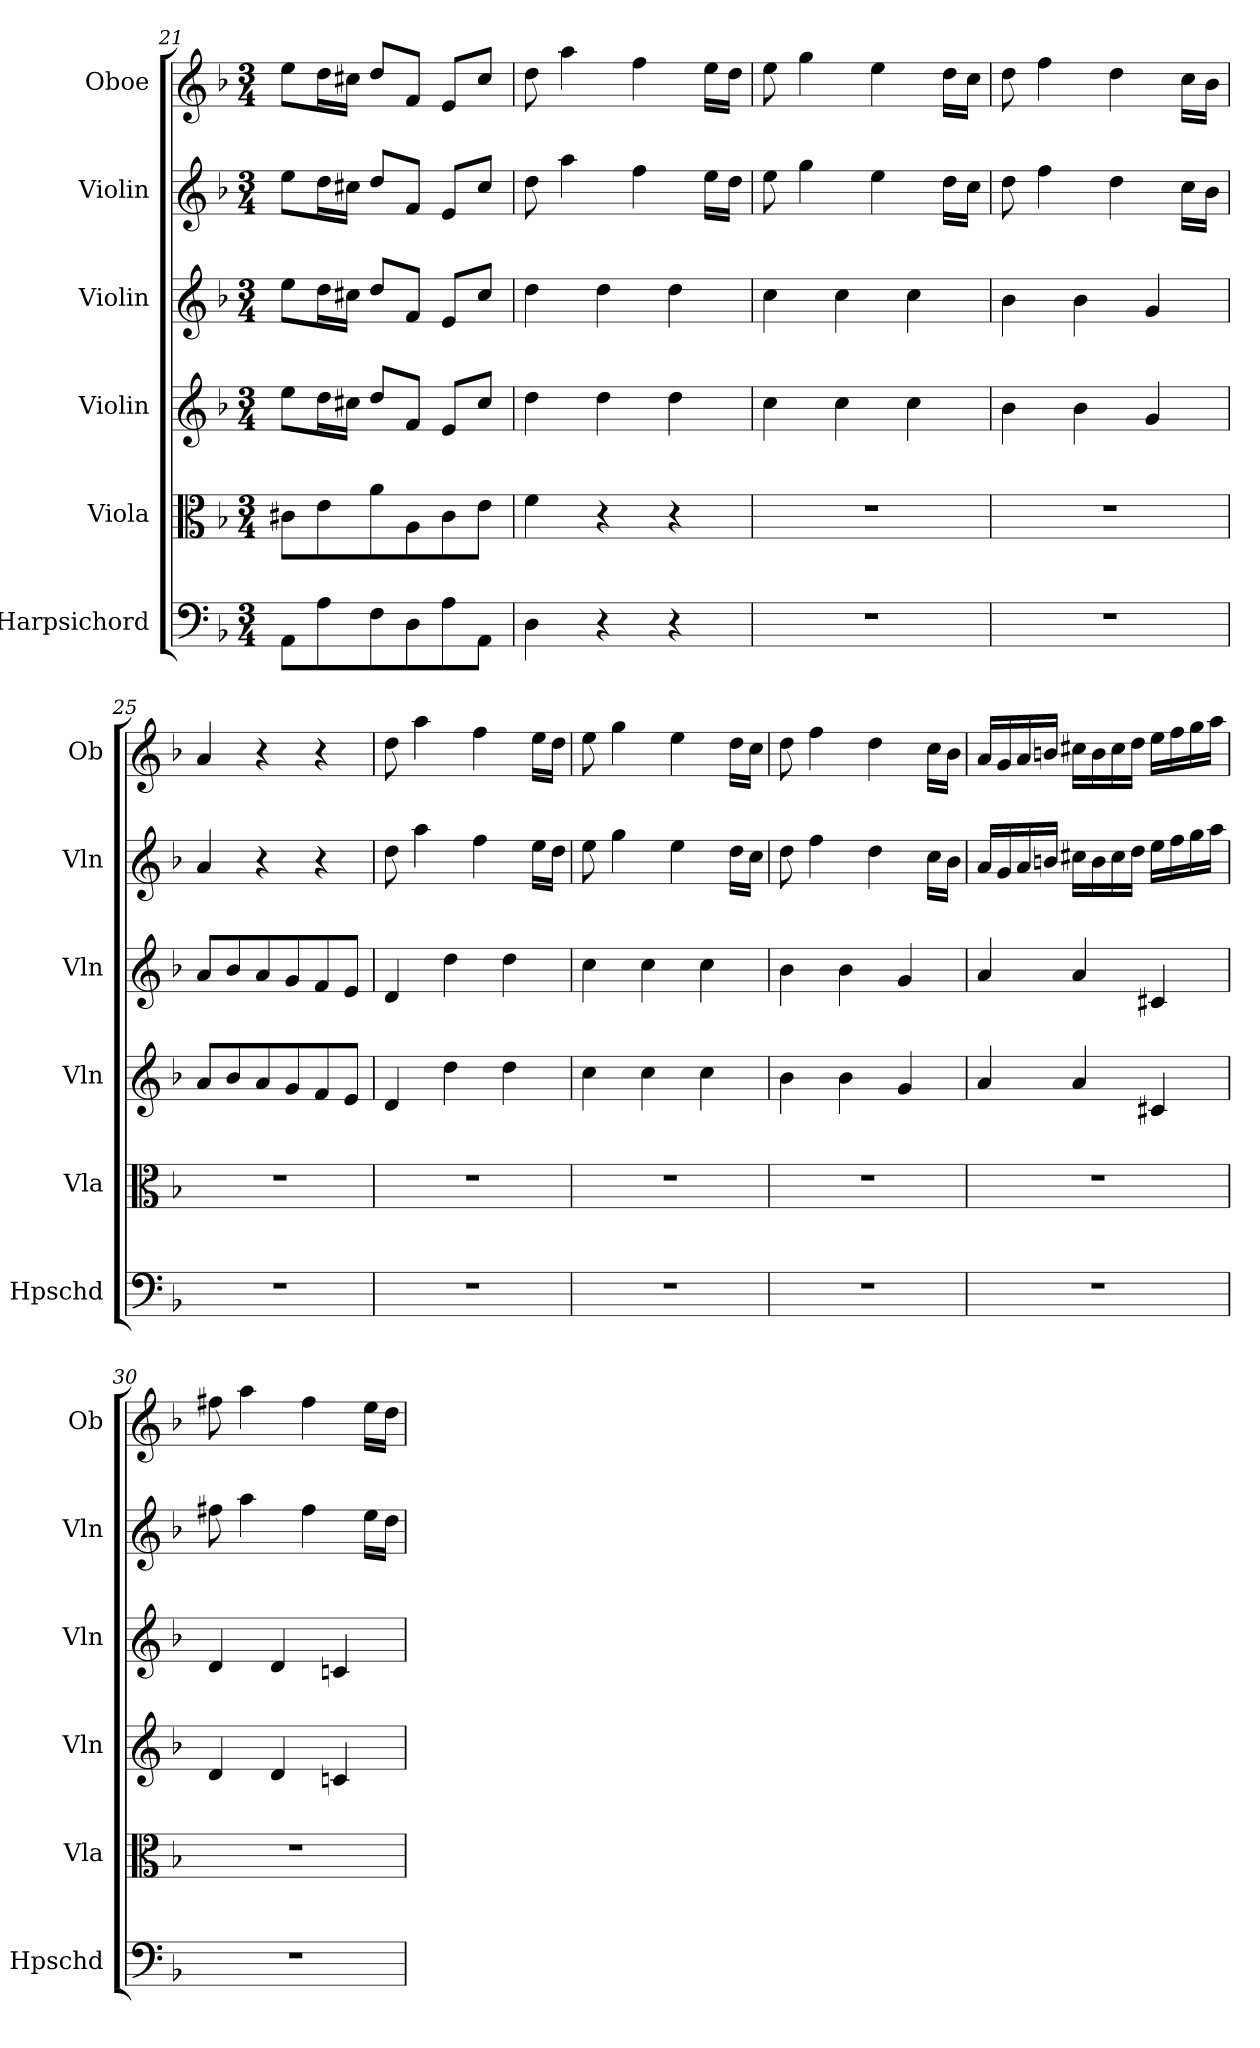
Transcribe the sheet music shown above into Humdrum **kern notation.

**kern	**kern	**kern	**kern	**kern	**kern
*part6	*part5	*part4	*part3	*part2	*part1
*staff6	*staff5	*staff4	*staff3	*staff2	*staff1
*I"Harpsichord	*I"Viola	*I"Violin	*I"Violin	*I"Violin	*I"Oboe
*I'Hpschd	*I'Vla	*I'Vln	*I'Vln	*I'Vln	*I'Ob
*clefF4	*clefC3	*clefG2	*clefG2	*clefG2	*clefG2
*k[b-]	*k[b-]	*k[b-]	*k[b-]	*k[b-]	*k[b-]
*d:	*d:	*d:	*d:	*d:	*d:
*M3/4	*M3/4	*M3/4	*M3/4	*M3/4	*M3/4
=21	=21	=21	=21	=21	=21
8AA\L	8c#X\L	8ee\L	8ee\L	8ee\L	8ee\L
8A\	8e\	16dd\L	16dd\L	16dd\L	16dd\L
.	.	16cc#X\JJ	16cc#X\JJ	16cc#X\JJ	16cc#X\JJ
8F\	8a\	8dd/L	8dd/L	8dd/L	8dd/L
8D\	8A\	8f/J	8f/J	8f/J	8f/J
8A\	8c#\	8e/L	8e/L	8e/L	8e/L
8AA\J	8e\J	8cc#/J	8cc#/J	8cc#/J	8cc#/J
=22	=22	=22	=22	=22	=22
4D\	4f\	4dd\	4dd\	8dd\	8dd\
.	.	.	.	4aa\	4aa\
4r	4r	4dd\	4dd\	.	.
.	.	.	.	4ff\	4ff\
4r	4r	4dd\	4dd\	.	.
.	.	.	.	16ee\LL	16ee\LL
.	.	.	.	16dd\JJ	16dd\JJ
=23	=23	=23	=23	=23	=23
2.r	2.r	4cc\	4cc\	8ee\	8ee\
.	.	.	.	4gg\	4gg\
.	.	4cc\	4cc\	.	.
.	.	.	.	4ee\	4ee\
.	.	4cc\	4cc\	.	.
.	.	.	.	16dd\LL	16dd\LL
.	.	.	.	16cc\JJ	16cc\JJ
=24	=24	=24	=24	=24	=24
2.r	2.r	4b-\	4b-\	8dd\	8dd\
.	.	.	.	4ff\	4ff\
.	.	4b-\	4b-\	.	.
.	.	.	.	4dd\	4dd\
.	.	4g/	4g/	.	.
.	.	.	.	16cc\LL	16cc\LL
.	.	.	.	16b-\JJ	16b-\JJ
=25	=25	=25	=25	=25	=25
2.r	2.r	8a/L	8a/L	4a/	4a/
.	.	8b-/	8b-/	.	.
.	.	8a/	8a/	4r	4r
.	.	8g/	8g/	.	.
.	.	8f/	8f/	4r	4r
.	.	8e/J	8e/J	.	.
=26	=26	=26	=26	=26	=26
2.r	2.r	4d/	4d/	8dd\	8dd\
.	.	.	.	4aa\	4aa\
.	.	4dd\	4dd\	.	.
.	.	.	.	4ff\	4ff\
.	.	4dd\	4dd\	.	.
.	.	.	.	16ee\LL	16ee\LL
.	.	.	.	16dd\JJ	16dd\JJ
=27	=27	=27	=27	=27	=27
2.r	2.r	4cc\	4cc\	8ee\	8ee\
.	.	.	.	4gg\	4gg\
.	.	4cc\	4cc\	.	.
.	.	.	.	4ee\	4ee\
.	.	4cc\	4cc\	.	.
.	.	.	.	16dd\LL	16dd\LL
.	.	.	.	16cc\JJ	16cc\JJ
=28	=28	=28	=28	=28	=28
2.r	2.r	4b-\	4b-\	8dd\	8dd\
.	.	.	.	4ff\	4ff\
.	.	4b-\	4b-\	.	.
.	.	.	.	4dd\	4dd\
.	.	4g/	4g/	.	.
.	.	.	.	16cc\LL	16cc\LL
.	.	.	.	16b-\JJ	16b-\JJ
=29	=29	=29	=29	=29	=29
2.r	2.r	4a/	4a/	16a/LL	16a/LL
.	.	.	.	16g/	16g/
.	.	.	.	16a/	16a/
.	.	.	.	16bn/JJ	16bn/JJ
.	.	4a/	4a/	16cc#X\LL	16cc#X\LL
.	.	.	.	16b\	16b\
.	.	.	.	16cc#\	16cc#\
.	.	.	.	16dd\JJ	16dd\JJ
.	.	4c#X/	4c#X/	16ee\LL	16ee\LL
.	.	.	.	16ff\	16ff\
.	.	.	.	16gg\	16gg\
.	.	.	.	16aa\JJ	16aa\JJ
=30	=30	=30	=30	=30	=30
2.r	2.r	4d/	4d/	8ff#X\	8ff#X\
.	.	.	.	4aa\	4aa\
.	.	4d/	4d/	.	.
.	.	.	.	4ff#\	4ff#\
.	.	4cn/	4cn/	.	.
.	.	.	.	16ee\LL	16ee\LL
.	.	.	.	16dd\JJ	16dd\JJ
=	=	=	=	=	=
*-	*-	*-	*-	*-	*-
